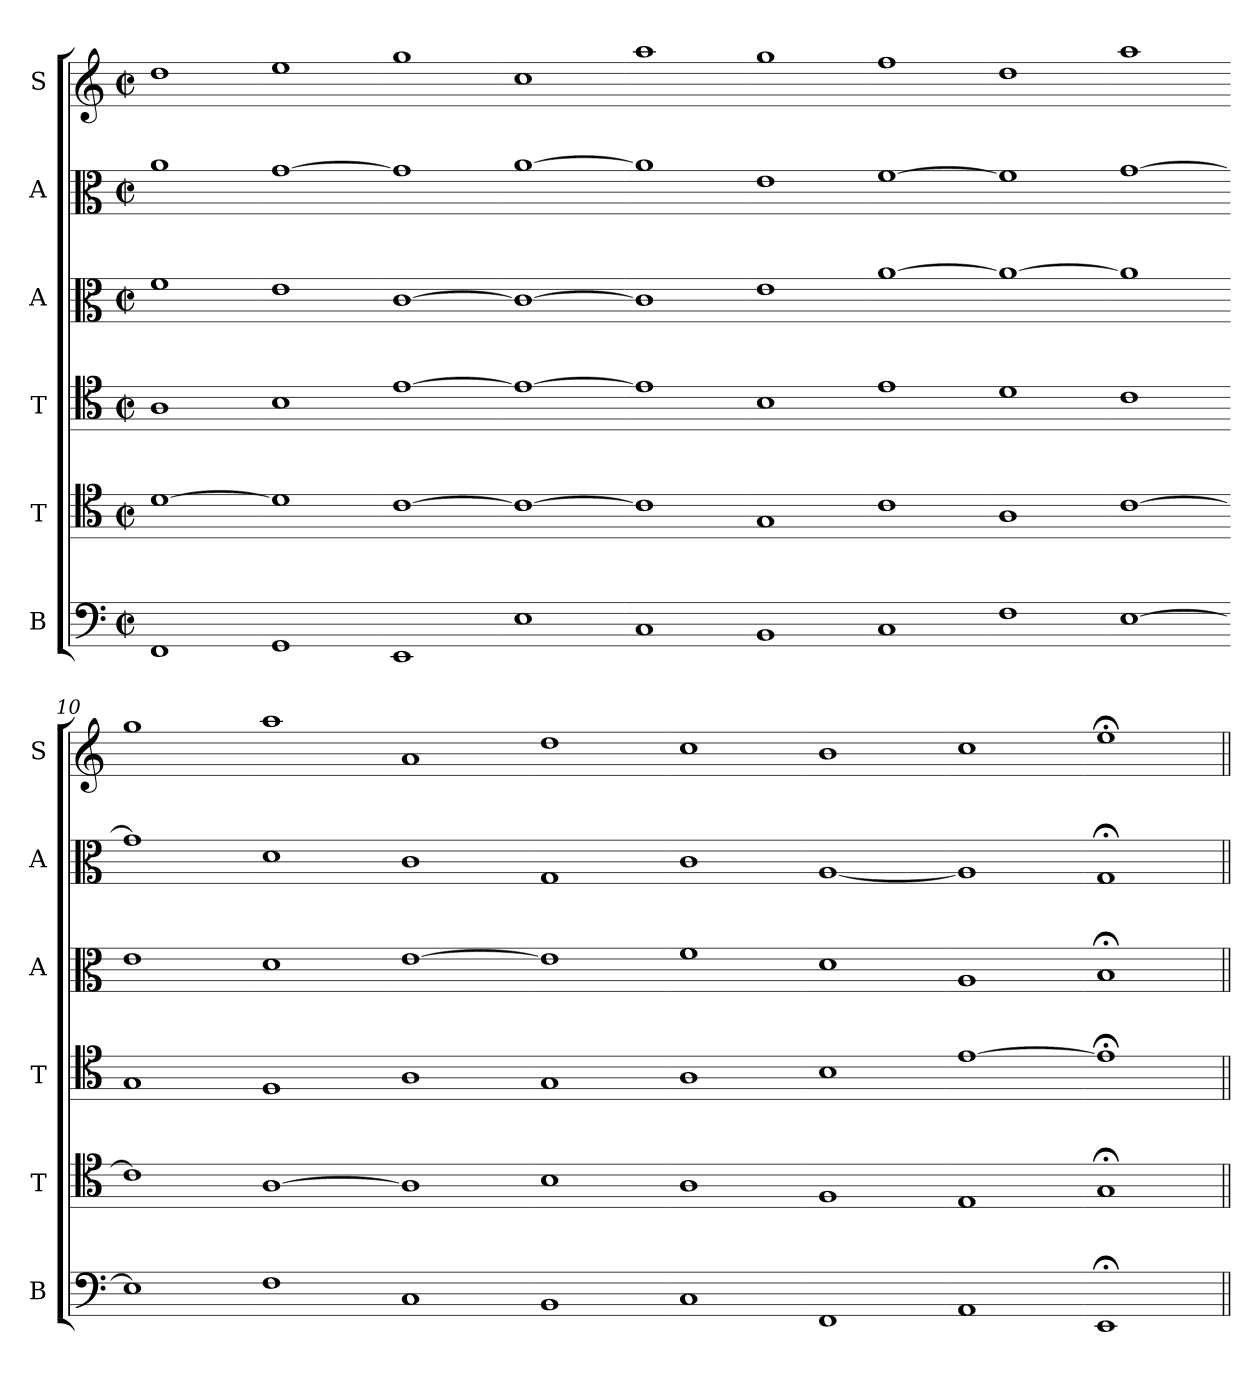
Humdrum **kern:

**kern	**kern	**kern	**kern	**kern	**kern
*part6	*part5	*part4	*part3	*part2	*part1
*staff6	*staff5	*staff4	*staff3	*staff2	*staff1
*I"B	*I"T	*I"T	*I"A	*I"A	*I"S
*I'B	*I'T	*I'T	*I'A	*I'A	*I'S
*clefF4	*clefC4	*clefC4	*clefC3	*clefC3	*clefG2
*k[]	*k[]	*k[]	*k[]	*k[]	*k[]
*M2/2	*M2/2	*M2/2	*M2/2	*M2/2	*M2/2
*met(c|)	*met(c|)	*met(c|)	*met(c|)	*met(c|)	*met(c|)
*MM208	*MM208	*MM208	*MM208	*MM208	*MM208
=1	=1	=1	=1	=1	=1
1FF	[1d	1A	1f	1a	1dd
=2-	=2-	=2-	=2-	=2-	=2-
1GG	1d]	1B	1e	[1g	1ee
=3-	=3-	=3-	=3-	=3-	=3-
1EE	[1c	[1e	[1c	1g]	1gg
=4-	=4-	=4-	=4-	=4-	=4-
1E	1c_	1e_	1c_	[1a	1cc
=5-	=5-	=5-	=5-	=5-	=5-
1C	1c]	1e]	1c]	1a]	1aa
=6-	=6-	=6-	=6-	=6-	=6-
1BB	1G	1B	1e	1e	1gg
=7-	=7-	=7-	=7-	=7-	=7-
1C	1c	1e	[1a	[1f	1ff
=8-	=8-	=8-	=8-	=8-	=8-
1F	1A	1d	1a_	1f]	1dd
=9-	=9-	=9-	=9-	=9-	=9-
[1E	[1c	1c	1a]	[1g	1aa
=10-	=10-	=10-	=10-	=10-	=10-
1E]	1c]	1G	1e	1g]	1gg
=11-	=11-	=11-	=11-	=11-	=11-
1F	[1A	1F	1d	1d	1aa
=12-	=12-	=12-	=12-	=12-	=12-
1C	1A]	1A	[1e	1c	1a
=13-	=13-	=13-	=13-	=13-	=13-
1BB	1B	1G	1e]	1G	1dd
=14-	=14-	=14-	=14-	=14-	=14-
1C	1A	1A	1f	1c	1cc
=15-	=15-	=15-	=15-	=15-	=15-
1FF	1F	1B	1d	[1A	1b
=16-	=16-	=16-	=16-	=16-	=16-
1AA	1E	[1e	1A	1A]	1cc
=17-	=17-	=17-	=17-	=17-	=17-
1EE;<	1G;<	1e;<]	1B;<	1G;	1ee;<
=||	=||	=||	=||	=||	=||
*-	*-	*-	*-	*-	*-
